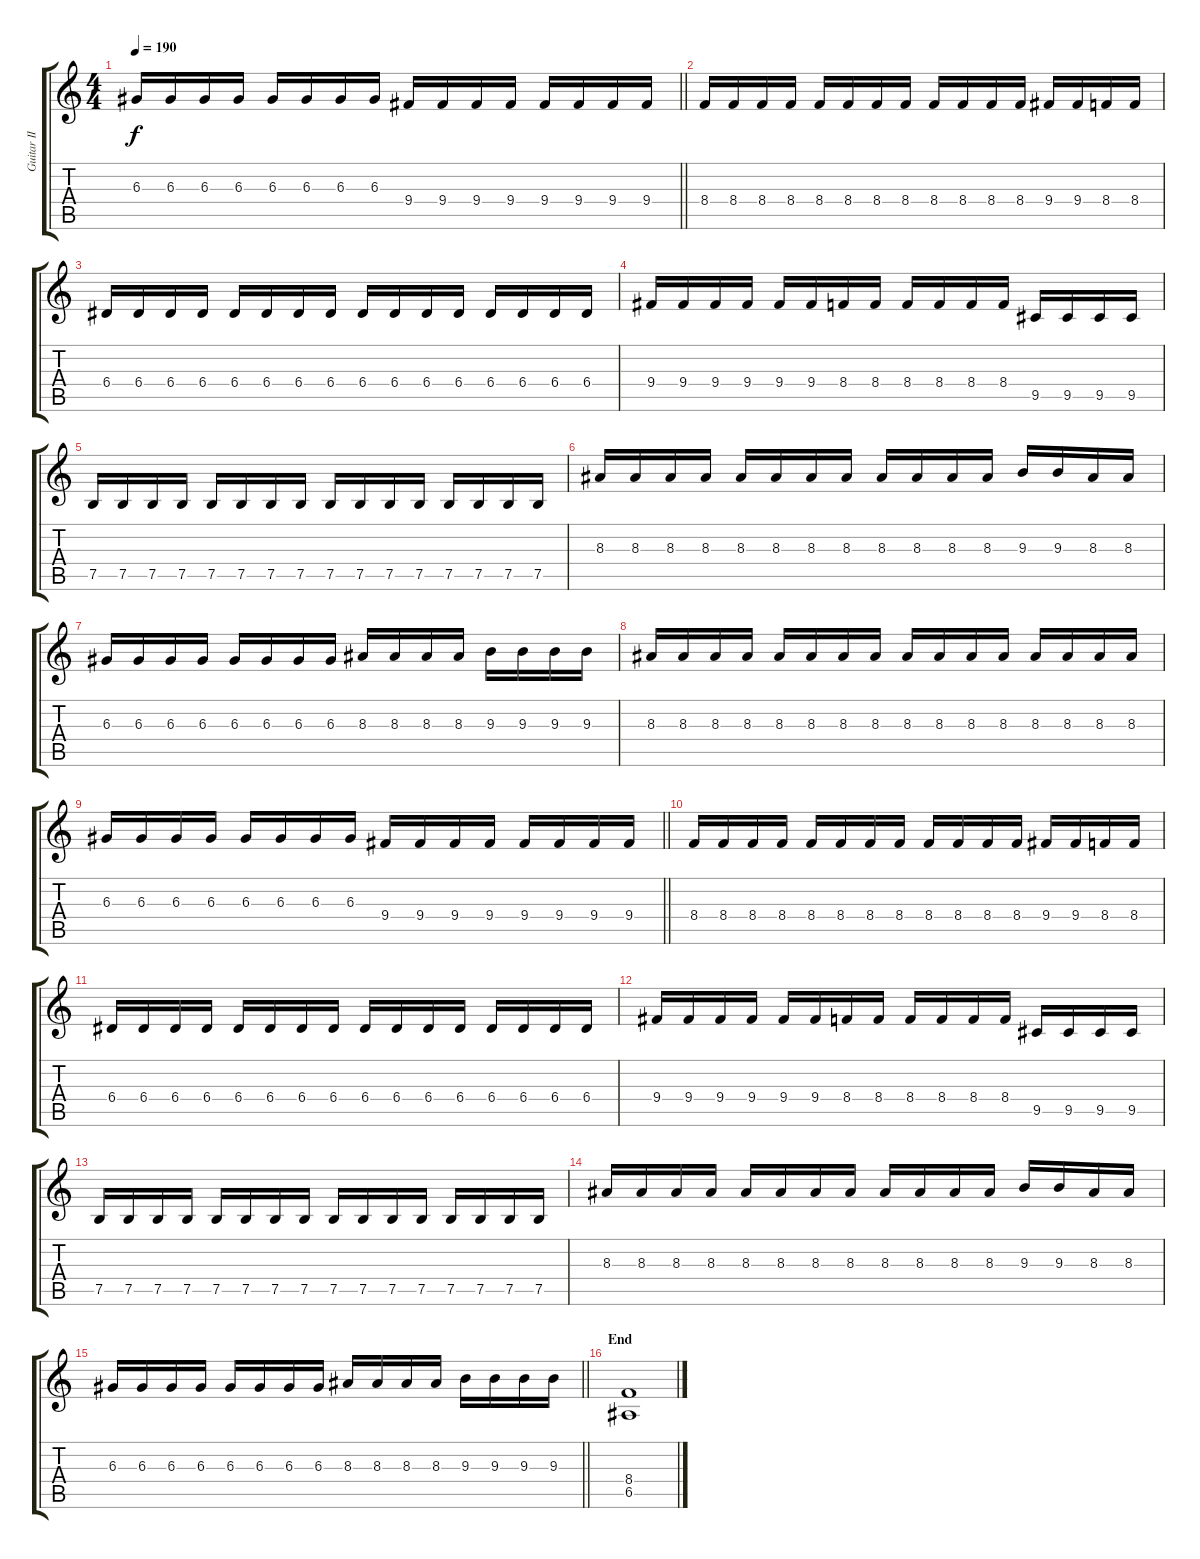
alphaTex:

\track ("Guitar II" "Guitar II") {instrument distortionguitar}
\staff {score tabs}
\tuning (B3 Gb3 D3 A2 E2 B1) {hide}
\ts (4 4)
\tempo 190
\clef g2
\barLineRight lightlight
\ks c
6.3.16{dy f} 6.3.16 6.3.16 6.3.16 6.3.16 6.3.16 6.3.16 6.3.16 9.4.16 9.4.16 9.4.16 9.4.16 9.4.16 9.4.16 9.4.16 9.4.16 |
\section ("" "")
8.4.16 8.4.16 8.4.16 8.4.16 8.4.16 8.4.16 8.4.16 8.4.16 8.4.16 8.4.16 8.4.16 8.4.16 9.4.16 9.4.16 8.4.16 8.4.16 |
6.4.16 6.4.16 6.4.16 6.4.16 6.4.16 6.4.16 6.4.16 6.4.16 6.4.16 6.4.16 6.4.16 6.4.16 6.4.16 6.4.16 6.4.16 6.4.16 |
9.4.16 9.4.16 9.4.16 9.4.16 9.4.16 9.4.16 8.4.16 8.4.16 8.4.16 8.4.16 8.4.16 8.4.16 9.5.16 9.5.16 9.5.16 9.5.16 |
7.5.16 7.5.16 7.5.16 7.5.16 7.5.16 7.5.16 7.5.16 7.5.16 7.5.16 7.5.16 7.5.16 7.5.16 7.5.16 7.5.16 7.5.16 7.5.16 |
8.3.16 8.3.16 8.3.16 8.3.16 8.3.16 8.3.16 8.3.16 8.3.16 8.3.16 8.3.16 8.3.16 8.3.16 9.3.16 9.3.16 8.3.16 8.3.16 |
6.3.16 6.3.16 6.3.16 6.3.16 6.3.16 6.3.16 6.3.16 6.3.16 8.3.16 8.3.16 8.3.16 8.3.16 9.3.16 9.3.16 9.3.16 9.3.16 |
8.3.16 8.3.16 8.3.16 8.3.16 8.3.16 8.3.16 8.3.16 8.3.16 8.3.16 8.3.16 8.3.16 8.3.16 8.3.16 8.3.16 8.3.16 8.3.16 |
\barLineRight lightlight
6.3.16 6.3.16 6.3.16 6.3.16 6.3.16 6.3.16 6.3.16 6.3.16 9.4.16 9.4.16 9.4.16 9.4.16 9.4.16 9.4.16 9.4.16 9.4.16 |
\section ("" "")
8.4.16 8.4.16 8.4.16 8.4.16 8.4.16 8.4.16 8.4.16 8.4.16 8.4.16 8.4.16 8.4.16 8.4.16 9.4.16 9.4.16 8.4.16 8.4.16 |
6.4.16 6.4.16 6.4.16 6.4.16 6.4.16 6.4.16 6.4.16 6.4.16 6.4.16 6.4.16 6.4.16 6.4.16 6.4.16 6.4.16 6.4.16 6.4.16 |
9.4.16 9.4.16 9.4.16 9.4.16 9.4.16 9.4.16 8.4.16 8.4.16 8.4.16 8.4.16 8.4.16 8.4.16 9.5.16 9.5.16 9.5.16 9.5.16 |
7.5.16 7.5.16 7.5.16 7.5.16 7.5.16 7.5.16 7.5.16 7.5.16 7.5.16 7.5.16 7.5.16 7.5.16 7.5.16 7.5.16 7.5.16 7.5.16 |
8.3.16 8.3.16 8.3.16 8.3.16 8.3.16 8.3.16 8.3.16 8.3.16 8.3.16 8.3.16 8.3.16 8.3.16 9.3.16 9.3.16 8.3.16 8.3.16 |
\barLineRight lightlight
6.3.16 6.3.16 6.3.16 6.3.16 6.3.16 6.3.16 6.3.16 6.3.16 8.3.16 8.3.16 8.3.16 8.3.16 9.3.16 9.3.16 9.3.16 9.3.16 |
\section ("" "End")
(8.4 6.5).1
